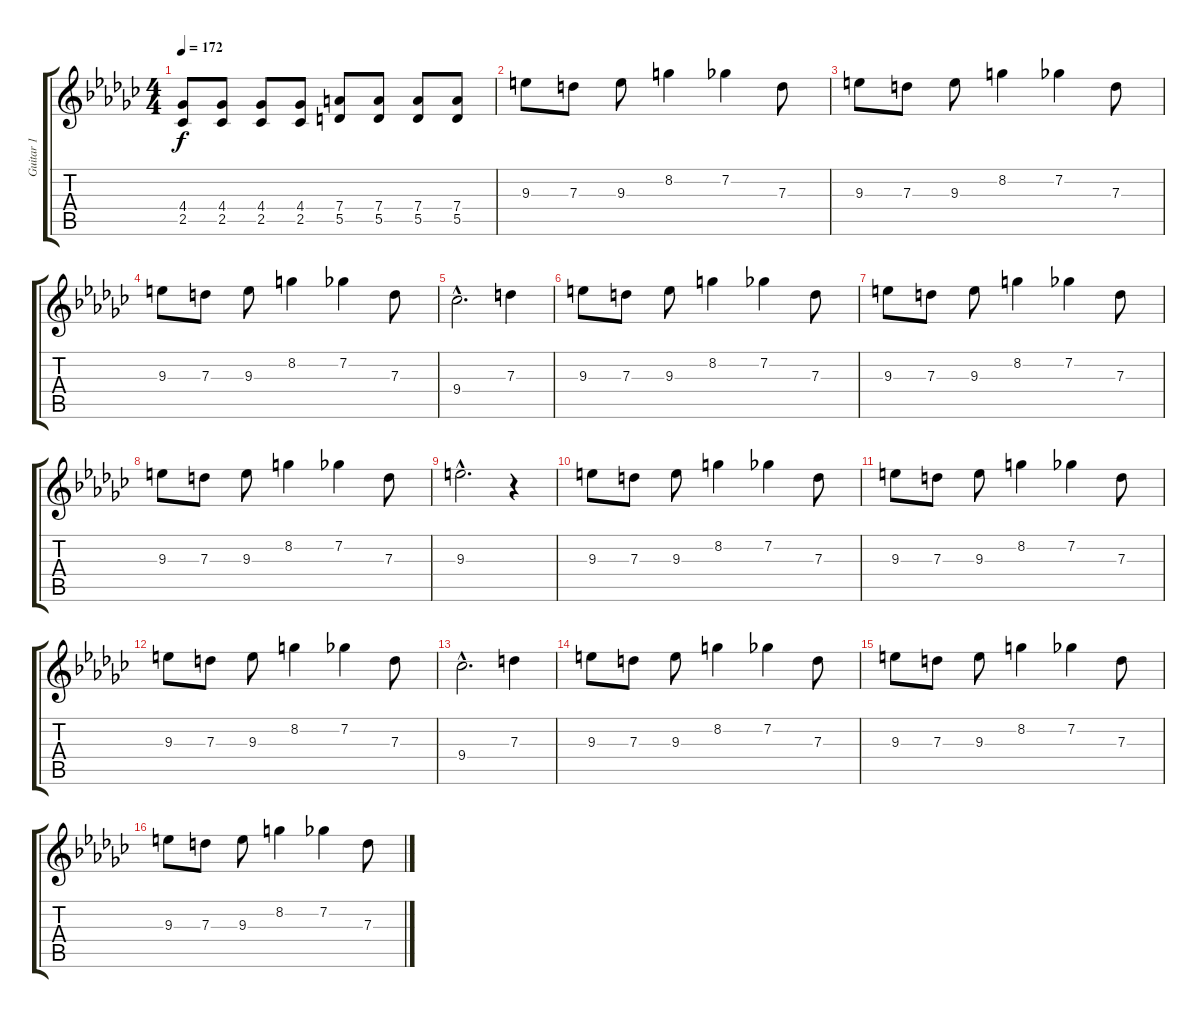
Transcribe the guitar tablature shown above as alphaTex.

\track ("Guitar 1" "Guitar 1") {instrument distortionguitar}
\staff {score tabs}
\tuning (E4 B3 G3 D3 A2 E2) {hide}
\ts (4 4)
\tempo 172
\clef g2
\ks ebminor
(4.4 2.5).8{dy f} (4.4 2.5).8 (4.4 2.5).8 (4.4 2.5).8 (7.4 5.5).8 (7.4 5.5).8 (7.4 5.5).8 (7.4 5.5).8 |
9.3.8 7.3.8 9.3.8 8.2.4 7.2.4 7.3.8 |
9.3.8 7.3.8 9.3.8 8.2.4 7.2.4 7.3.8 |
9.3.8 7.3.8 9.3.8 8.2.4 7.2.4 7.3.8 |
9.4{hac}.2{d} 7.3.4 |
9.3.8 7.3.8 9.3.8 8.2.4 7.2.4 7.3.8 |
9.3.8 7.3.8 9.3.8 8.2.4 7.2.4 7.3.8 |
9.3.8 7.3.8 9.3.8 8.2.4 7.2.4 7.3.8 |
9.3{hac}.2{d} r.4 |
9.3.8 7.3.8 9.3.8 8.2.4 7.2.4 7.3.8 |
9.3.8 7.3.8 9.3.8 8.2.4 7.2.4 7.3.8 |
9.3.8 7.3.8 9.3.8 8.2.4 7.2.4 7.3.8 |
9.4{hac}.2{d} 7.3.4 |
9.3.8 7.3.8 9.3.8 8.2.4 7.2.4 7.3.8 |
9.3.8 7.3.8 9.3.8 8.2.4 7.2.4 7.3.8 |
9.3.8 7.3.8 9.3.8 8.2.4 7.2.4 7.3.8
